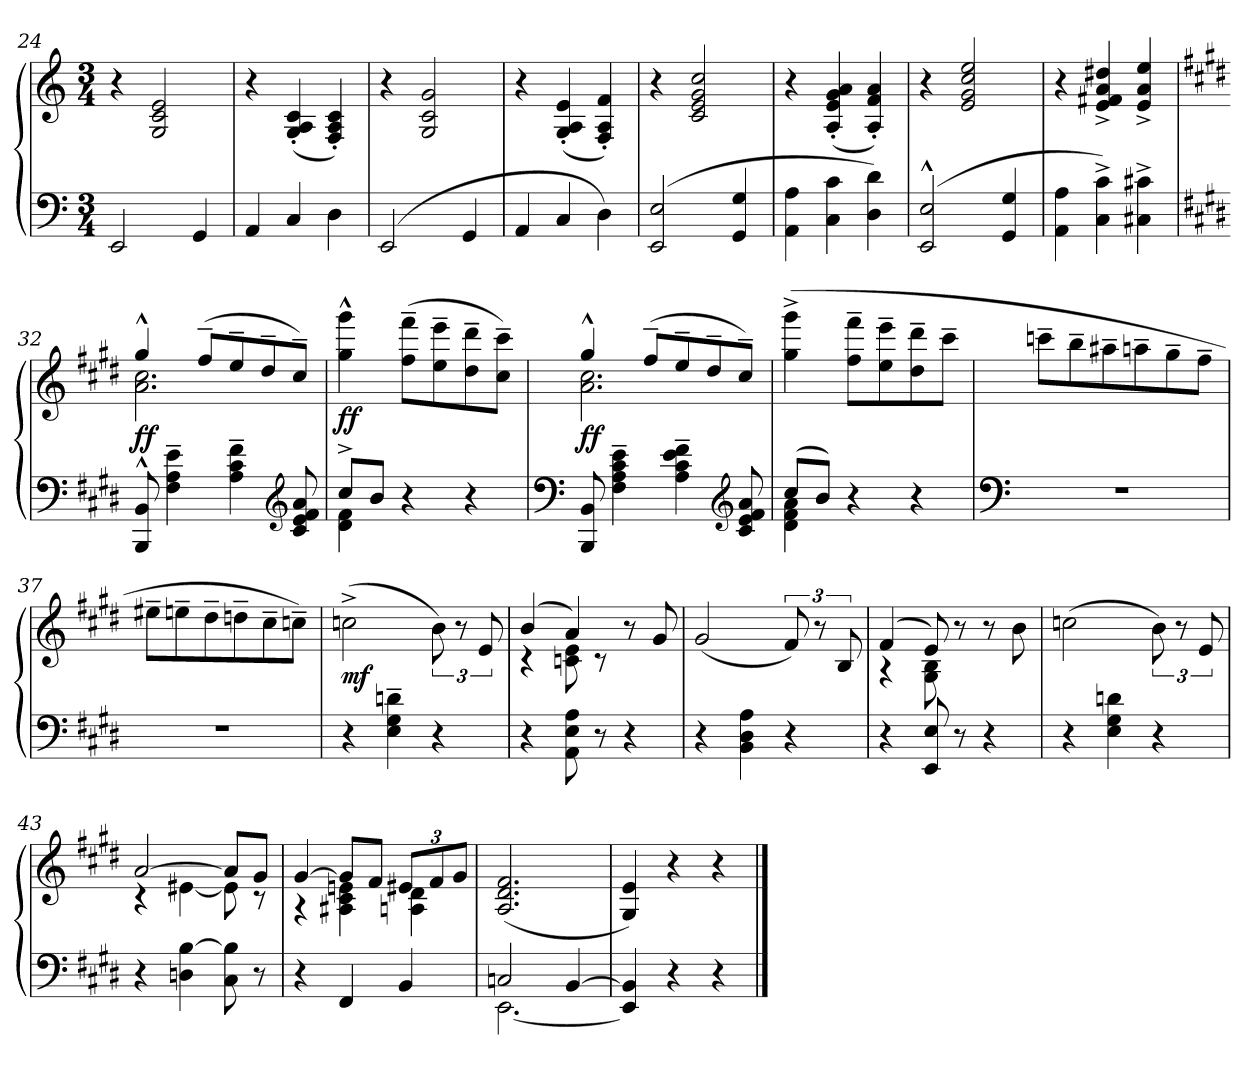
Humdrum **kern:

**kern	**kern	**dynam
*part1	*part1	*part1
*staff2	*staff1	*staff1/2
*clefF4	*clefG2	*
*k[]	*k[]	*
*C:	*C:	*
*M3/4	*M3/4	*
=24	=24	=24
2EE/	4r	.
.	2G/ 2c/ 2e/	.
4GG/	.	.
!!LO:PB:g=z
=25	=25	=25
4AA/	4r	.
4C/	(<4G'/ 4A'/ 4c'/	.
4D\	4F'/ 4A'/ 4c'/)	.
=26	=26	=26
(>2EE/	4r	.
.	2G/ 2c/ 2g/	.
4GG/	.	.
=27	=27	=27
4AA/	4r	.
4C/	(<4G'/ 4A'/ 4e'/	.
4D\)	4F'/ 4A'/ 4f'/)	.
=28	=28	=28
(>2EE/ 2E/	4r	.
.	2c/ 2e/ 2g/ 2cc/	.
4GG/ 4G/	.	.
=29	=29	=29
4AA\ 4A\	4r	.
4C\ 4c\	(<4A'/ 4e'/ 4g'/ 4a'/	.
4D\ 4d\)	4A'/ 4f'/ 4a'/)	.
=30	=30	=30
(>2EE^^/ 2E^^/	4r	.
.	2e/ 2g/ 2cc/ 2ee/	.
4GG/ 4G/	.	.
=31	=31	=31
4AA\ 4A\	4r	.
4C^\ 4c^\)	4e^/ 4f#X^/ 4a^/ 4dd#X^/	.
4C#X^\ 4c#X^\	4e^/ 4a^/ 4ee^/	.
=32	=32	=32
*k[f#c#g#d#]	*k[f#c#g#d#]	*
*E:	*E:	*
*	*^	*
!	!	!	!LO:DY:b
8BBB^^/ 8BB^^/	4gg#^^/	2.a\ 2.cc#\	ff
4F#~\ 4A~\ 4e~\	.	.	.
.	(>8ff#~/L	.	.
4A~\ 4c#~\ 4f#~\	8ee~/	.	.
.	8dd#~/	.	.
*clefG2	*	*	*
8c#/ 8e/ 8f#/ 8a/	8cc#~/J)	.	.
*	*v	*v	*
=33	=33	=33
*^	*	*
!	!	!	!LO:DY:b
8cc#^/L	4d#\ 4f#\	4gg#^^\ 4ggg#^^\	ff
8b/J	.	.	.
4r	2ryy	(>8ff#~\ 8fff#~\L	.
.	.	8ee~\ 8eee~\	.
4r	.	8dd#~\ 8ddd#~\	.
.	.	8cc#~\ 8ccc#~\J)	.
*v	*v	*	*
=34	=34	=34
*clefF4	*	*
*	*^	*
!	!	!	!LO:DY:b
8BBB/ 8BB/	4gg#^^/	2.a\ 2.cc#\	ff
4F#~\ 4A~\ 4c#~\ 4e~\	.	.	.
.	(>8ff#~/L	.	.
4A~\ 4c#~\ 4e~\ 4f#~\	8ee~/	.	.
.	8dd#~/	.	.
*clefG2	*	*	*
8c#/ 8e/ 8f#/ 8a/	8cc#~/J)	.	.
*	*v	*v	*
=35	=35	=35
*^	*	*
(>8cc#/L	4d#\ 4f#\ 4a\	(>4gg#^\ 4ggg#^\	.
8b/J)	.	.	.
4r	2ryy	8ff#~\ 8fff#~\L	.
.	.	8ee~\ 8eee~\	.
4r	.	8dd#~\ 8ddd#~\	.
.	.	8ccc#~\J	.
*v	*v	*	*
=36	=36	=36
*clefF4	*	*
2.r	8cccn~\L	.
.	8bb~\	.
.	8aa#X~\	.
.	8aan~\	.
.	8gg#~\	.
.	8ff#~\J	.
!!LO:LB:g=z
=37	=37	=37
2.r	8ee#X~\L	.
.	8een~\	.
.	8dd#~\	.
.	8ddn~\	.
.	8cc#~\	.
.	8ccn~\J)	.
=38	=38	=38
!	!	!LO:DY:b
4r	(>2ccn^\	mf
4E~\ 4G#~\ 4dn~\	.	.
4r	12b\)	.
.	12r	.
.	12e/	.
=39	=39	=39
*	*^	*
4r	(>4b/	4r	.
8AA\ 8E\ 8A\	4a/)	8cn\ 8e\	.
8r	.	8r	.
4r	8r	4ryy	.
.	8g#/	.	.
*	*v	*v	*
=40	=40	=40
4r	(<2g#/	.
4BB\ 4D#\ 4A\	.	.
4r	12f#/)	.
.	12r	.
.	12B/	.
=41	=41	=41
*	*^	*
4r	(>4f#/	4r	.
8EE/ 8E/	8e/)	8G#\ 8B\	.
8r	8r	4.ryy	.
4r	8r	.	.
.	8b\	.	.
*	*v	*v	*
=42	=42	=42
4r	(>2ccn\	.
4E\ 4G#\ 4dn\	.	.
4r	12b\)	.
.	12r	.
.	12e/	.
!!LO:LB:g=z
=43	=43	=43
*	*^	*
4r	[2a/	4r	.
4Dn\ [4B\	.	[4e#X\	.
8C#\ 8B]\	8a/L]	8e#\]	.
8r	8g#/J	8r	.
=44	=44	=44	=44
4r	[4g#/	4r	.
4FF#/	8g#/L]	4A#X\ 4c#\ 4en\	.
.	8f#/J	.	.
4BB/	12e#X/L	4An\ 4d#\	.
.	12f#/	.	.
.	12g#/J	.	.
*	*v	*v	*
=45	=45	=45
*^	*	*
2Cn/	[2.EE\	(<2.A/ 2.d#/ 2.f#/	.
[4BB/	.	.	.
*v	*v	*	*
=46	=46	=46
4EE]/ 4BB]/	4G#/ 4e/)	.
4r	4r	.
4r	4r	.
==	==	==
*-	*-	*-
